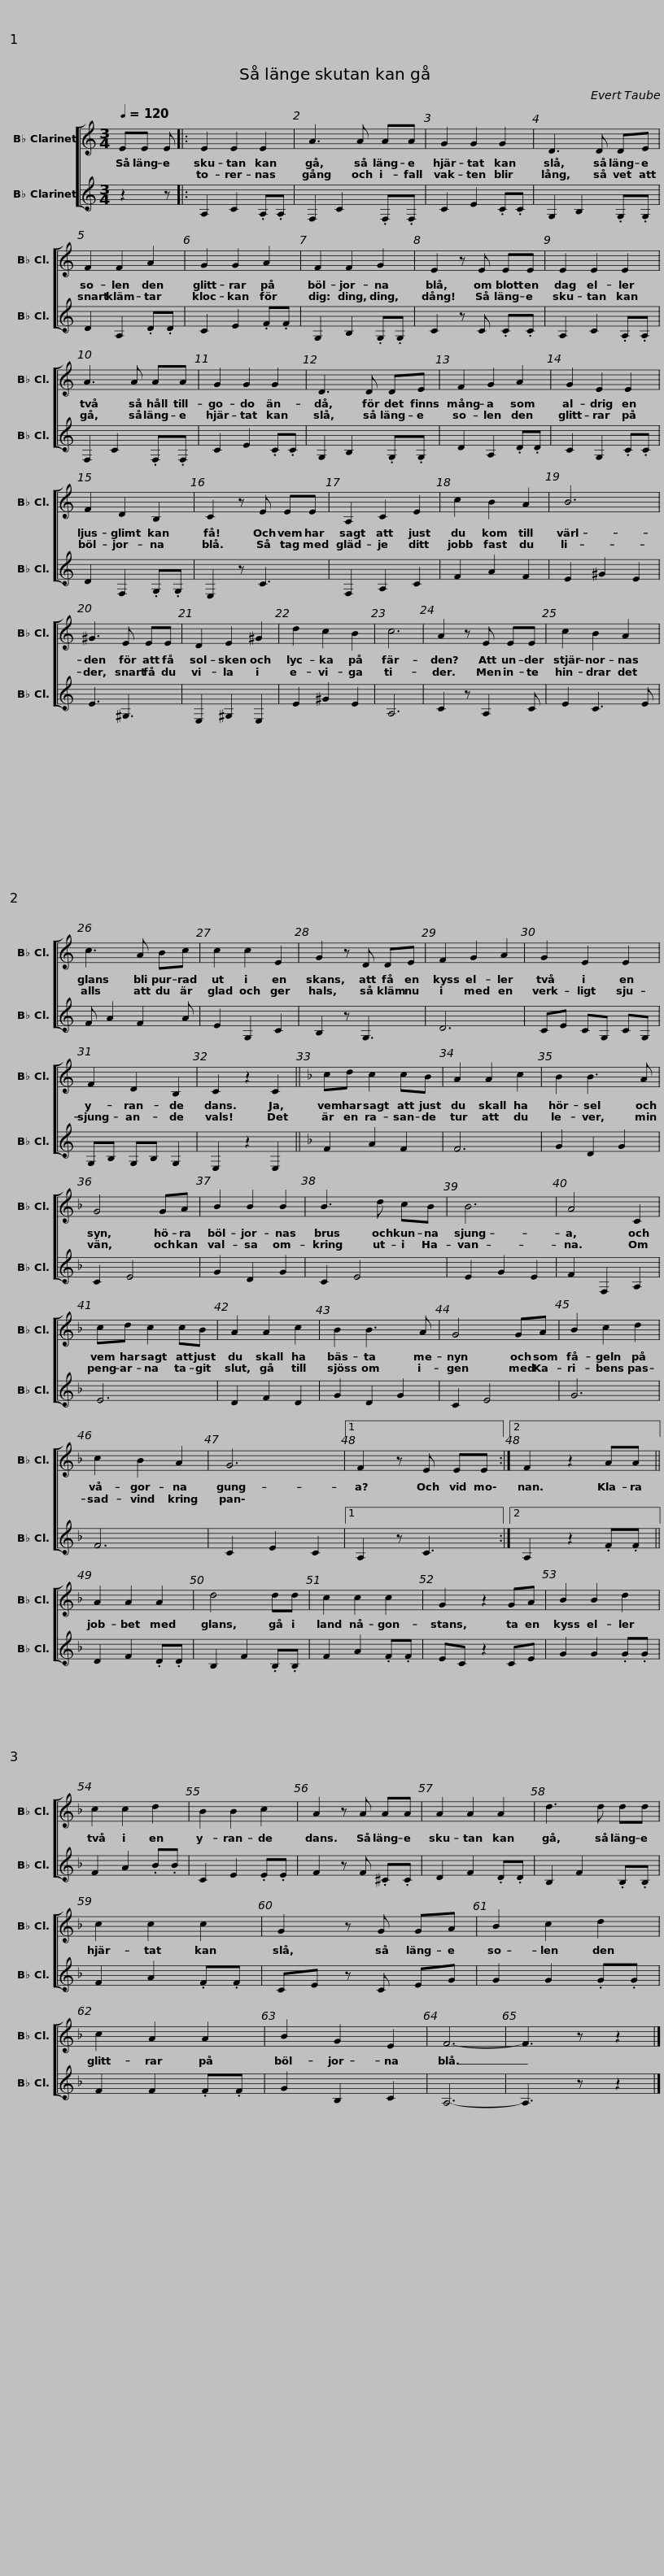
X:1
%%score [ 1 2 ]
L:1/8
Q:1/4=120
M:3/4
I:linebreak $
K:none
V:1 treble transpose=-2
V:2 treble transpose=-2
V:1
[K:C] EE E |: E2 E2 E2 | A3 A AA | G2 G2 G2 |$ D3 D DE | %5
 F2 F2 A2 | G2 G2 A2 | F2 F2 G2 |$ E2 z E EE | E2 E2 E2 | %10
 A3 A AA | G2 G2 G2 |$ D3 D DE | F2 G2 A2 | G2 E2 E2 | %15
 F2 D2 B,2 |$ C2 z E EE | A,2 C2 E2 | c2 B2 A2 | B6 | %20
 ^G3 E EE |$ D2 E2 ^G2 | d2 c2 B2 | c6 | A2 z E EE | %25
 c2 B2 A2 |$ c3 A Bc | c2 c2 E2 | G2 z D DE | F2 G2 A2 | %30
 G2 E2 E2 |$ F2 D2 B,2 | C2 z2 C2 ||[K:F] cd c2 cB | A2 A2 c2 | %35
 B2 B3 A |$ G4 GA | B2 B2 B2 | B3 d cB | B6 | %40
 A4 C2 |$ cd c2 cB | A2 A2 c2 | B2 B3 A | G4 GA | %45
 B2 c2 d2 |$ c2 B2 A2 | G6 |1 F2 z E EE :|2 F2 z2 AA || %50
 A2 A2 A2 | d4 dd |$ c2 c2 c2 | G2 z2 GA | B2 B2 d2 | %55
 c2 c2 d2 | B2 B2 c2 | A2 z A AA |$ A2 A2 A2 | d3 d dd | %60
 c2 c2 c2 | G2 z G GA | B2 c2 d2 |$ c2 A2 A2 | B2 G2 E2 | %65
 F6- | F3 z z2 |] %67
V:2
[K:C] z2 z |: A,2 C2 .A,.A, | F,2 C2 .F,.F, | C2 E2 .C.C |$ G,2 B,2 .G,.G, | %5
 D2 A,2 .D.D | C2 E2 .F.F | G,2 B,2 .G,.G, |$ C2 z C .C.C | A,2 C2 .A,.A, | %10
 F,2 C2 .F,.F, | C2 E2 .C.C |$ G,2 B,2 .G,.G, | D2 A,2 .D.D | C2 G,2 .C.C | %15
 D2 F,2 .G,.G, |$ E,2 z C3 | F,2 A,2 C2 | F2 A2 F2 | E2 ^G2 E2 | %20
 E3 ^G,3 |$ E,2 ^G,2 E,2 | E2 ^G2 E2 | A,6 | C2 z A,2 C | %25
 E2 C3 E |$ F A2 F2 A | E2 G,2 C2 | B,2 z G,3 | D6 | %30
 CE CG, CG, |$ G,B, G,B, G,2 | E,2 z2 E,2 ||[K:F] F2 A2 F2 | F6 | %35
 G2 D2 G2 |$ C2 E4 | G2 D2 G2 | C2 E4 | E2 G2 E2 | %40
 F2 F,2 A,2 |$ E6 | D2 F2 D2 | G2 D2 G2 | C2 E4 | %45
 G6 |$ F6 | C2 E2 C2 |1 A,2 z C3 :|2 A,2 z2 .F.F || %50
 D2 F2 .D.D | B,2 F2 .B,.B, |$ F2 A2 .F.F | EC z2 CE | G2 G2 .G.G | %55
 F2 A2 .B.B | C2 E2 .E.E | F2 z F .^C.C |$ D2 F2 .D.D | B,2 F2 .B,.B, | %60
 F2 A2 .F.F | CE z C EG | G2 G2 .G.G |$ F2 F2 .F.F | G2 B,2 C2 | %65
 A,6- | A,3 z z2 |] %67
